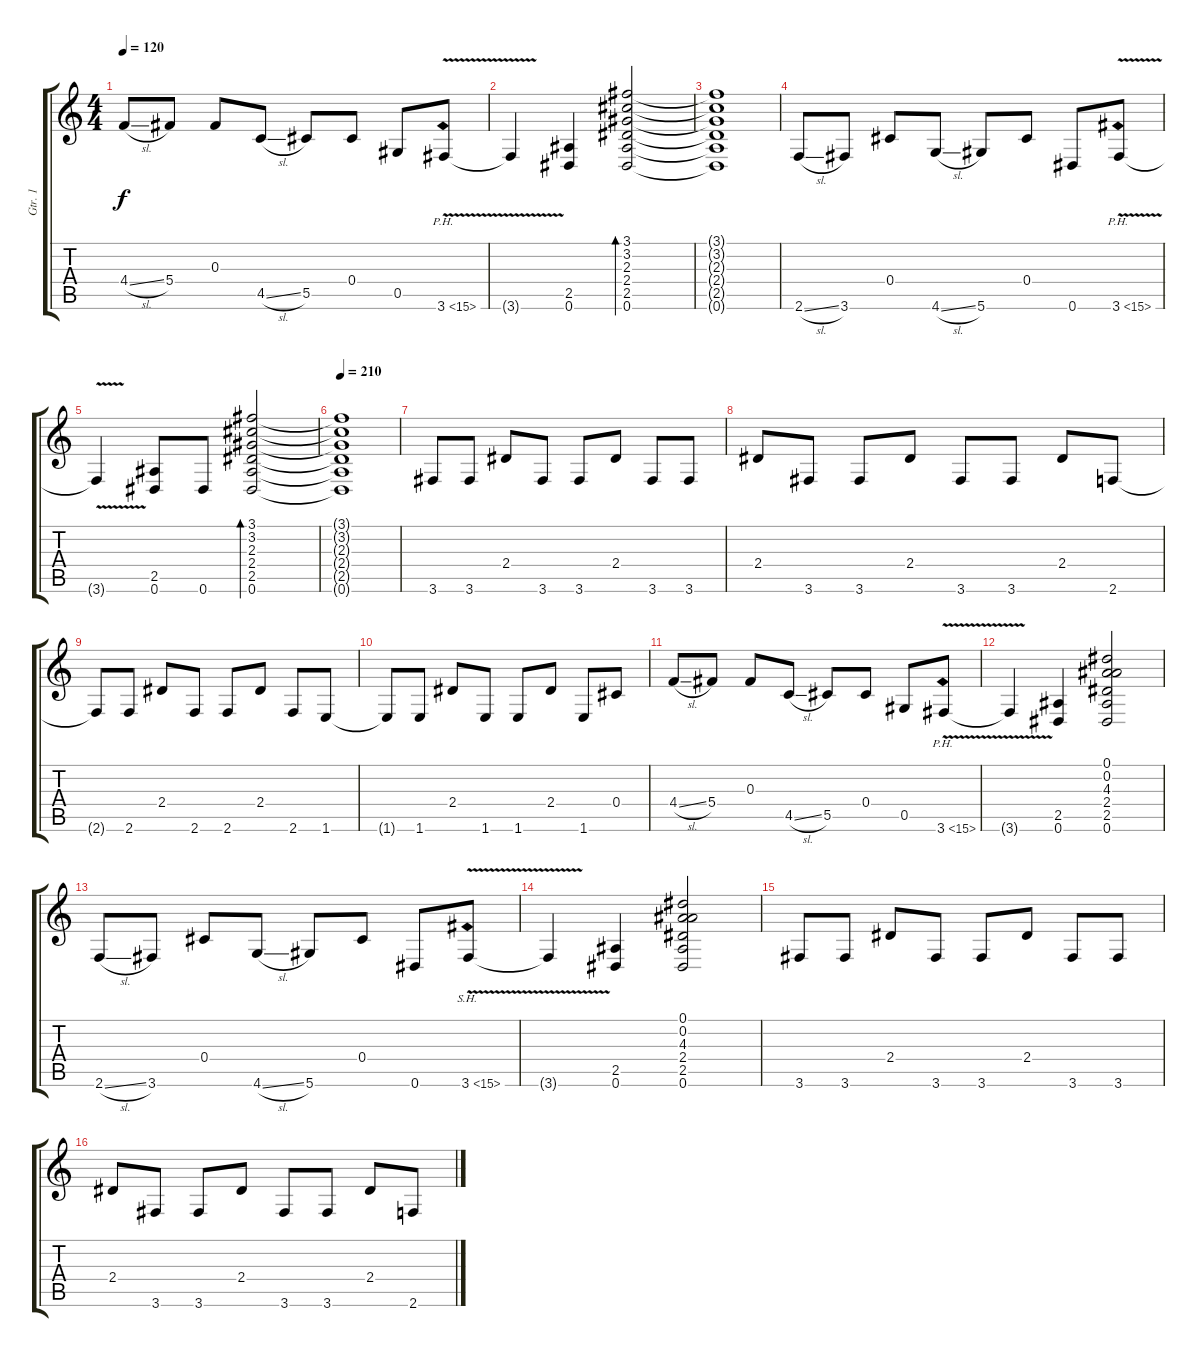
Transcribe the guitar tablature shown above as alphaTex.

\track ("Gtr. 1" "Gtr. 1") {instrument distortionguitar}
\staff {score tabs}
\tuning (Eb4 Bb3 Gb3 Db3 Ab2 Eb2) {hide}
\ts (4 4)
\tempo 120
\clef g2
\ks c
4.4{sl}.8{dy f instrument distortionguitar} 5.4.8 0.3.8 4.5{sl}.8 5.5.8 0.4.8 0.5.8 3.6{ph 12 v}.8 |
3.6{t}.4 (2.5 0.6).4 (3.1 3.2 2.3 2.4 2.5 0.6).2{bd 240} |
(3.1{t} 3.2{t} 2.3{t} 2.4{t} 2.5{t} 0.6{t}).1 |
2.6{sl}.8 3.6.8 0.4.8 4.6{sl}.8 5.6.8 0.4.8 0.6.8 3.6{ph 12 v}.8 |
3.6{t}.4 (2.5 0.6).8 0.6.8 (3.1 3.2 2.3 2.4 2.5 0.6).2{bd 240} |
\tempo 210
(3.1{t} 3.2{t} 2.3{t} 2.4{t} 2.5{t} 0.6{t}).1 |
3.6.8 3.6.8 2.4.8 3.6.8 3.6.8 2.4.8 3.6.8 3.6.8 |
2.4.8 3.6.8 3.6.8 2.4.8 3.6.8 3.6.8 2.4.8 2.6.8 |
2.6{t}.8 2.6.8 2.4.8 2.6.8 2.6.8 2.4.8 2.6.8 1.6.8 |
1.6{t}.8 1.6.8 2.4.8 1.6.8 1.6.8 2.4.8 1.6.8 0.4.8 |
4.4{sl}.8 5.4.8 0.3.8 4.5{sl}.8 5.5.8 0.4.8 0.5.8 3.6{ph 12 v}.8 |
3.6{t}.4 (2.5 0.6).4 (0.1 0.2 4.3 2.4 2.5 0.6).2 |
2.6{sl}.8 3.6.8 0.4.8 4.6{sl}.8 5.6.8 0.4.8 0.6.8 3.6{sh 12 v}.8 |
3.6{t}.4 (2.5 0.6).4 (0.1 0.2 4.3 2.4 2.5 0.6).2 |
3.6.8 3.6.8 2.4.8 3.6.8 3.6.8 2.4.8 3.6.8 3.6.8 |
2.4.8 3.6.8 3.6.8 2.4.8 3.6.8 3.6.8 2.4.8 2.6.8
